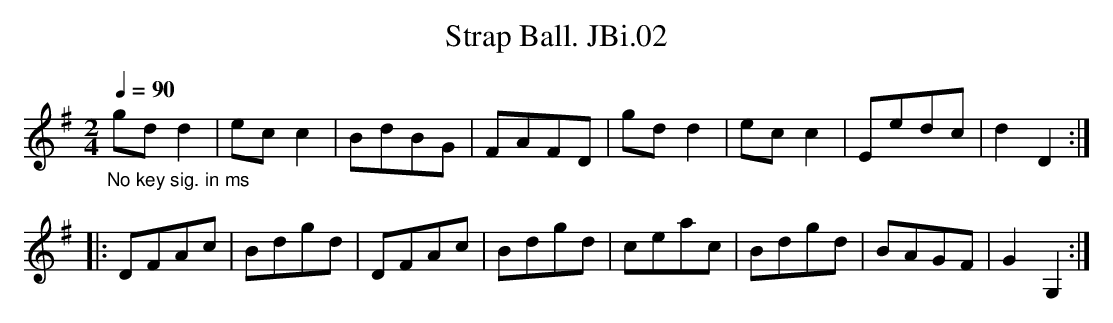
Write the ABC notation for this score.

X:1
T:Strap Ball. JBi.02
M:2/4
L:1/8
Q:1/4=90
K:G
"_No key sig. in ms"gdd2|ecc2|BdBG|FAFD|\
gdd2|ecc2|Eedc|d2D2:|
|:DFAc|Bdgd|DFAc|Bdgd|ceac|Bdgd|BAGF|G2G,2:|
